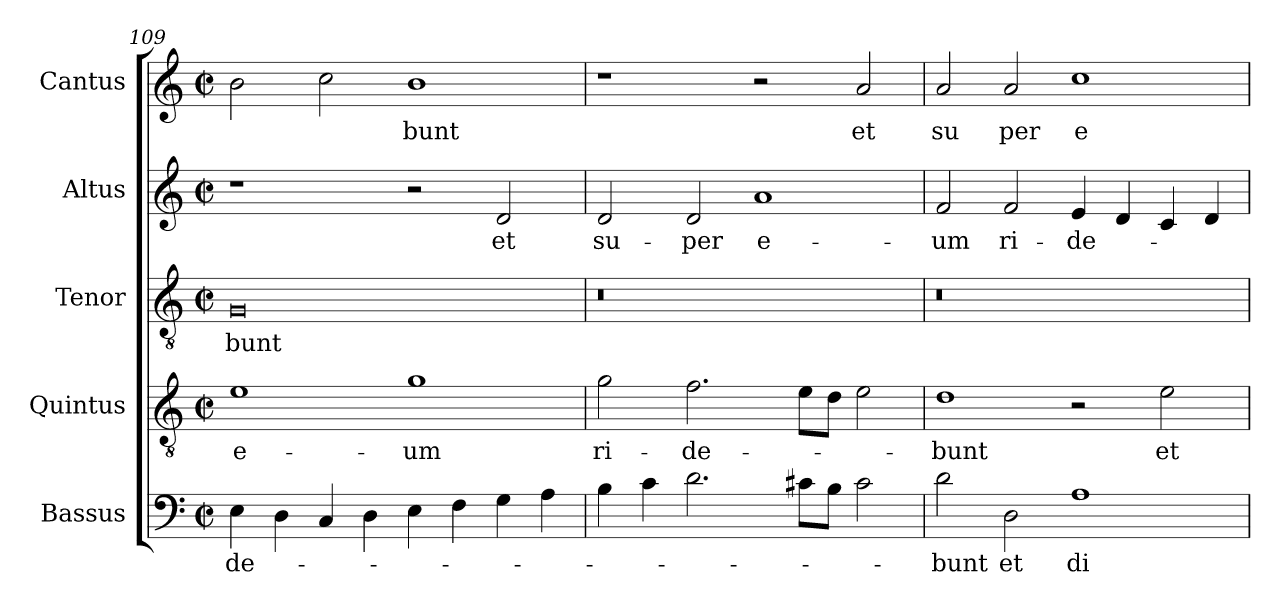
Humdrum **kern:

**kern	**text	**kern	**text	**kern	**text	**kern	**text	**kern	**text
*part5	*part5	*part4	*part4	*part3	*part3	*part2	*part2	*part1	*part1
*staff5	*staff5	*staff4	*staff4	*staff3	*staff3	*staff2	*staff2	*staff1	*staff1
*I"Bassus	*	*I"Quintus	*	*I"Tenor	*	*I"Altus	*	*I"Cantus	*
*clefF4	*	*clefGv2	*	*clefGv2	*	*clefG2	*	*clefG2	*
*M2/2	*	*M2/2	*	*M2/2	*	*M2/2	*	*M2/2	*
*met(c|)	*	*met(c|)	*	*met(c|)	*	*met(c|)	*	*met(c|)	*
=109	=109	=109	=109	=109	=109	=109	=109	=109	=109
!	!LO:LY:b:cj	!	!LO:LY:b:cj	!	!LO:LY:b:cj	!	!	!	!
4E\	-de-	1e	e-	0G	bunt	1r	.	2b\	.
4D\	.	.	.	.	.	.	.	.	.
4C/	.	.	.	.	.	.	.	2cc\	.
4D\	.	.	.	.	.	.	.	.	.
!	!	!	!LO:LY:b:cj	!	!	!	!	!	!LO:LY:b:cj
4E\	.	1g	-um	.	.	2r	.	1b	bunt
4F\	.	.	.	.	.	.	.	.	.
!	!	!	!	!	!	!	!LO:LY:b:cj	!	!
4G\	.	.	.	.	.	2d/	et	.	.
4A\	.	.	.	.	.	.	.	.	.
=110	=110	=110	=110	=110	=110	=110	=110	=110	=110
!	!	!	!LO:LY:b:cj	!	!	!	!LO:LY:b:cj	!	!
4B\	.	2g\	ri-	0r	.	2d/	su-	1r	.
4c\	.	.	.	.	.	.	.	.	.
!	!	!	!LO:LY:b:cj	!	!	!	!LO:LY:b:cj	!	!
2.d\	.	2.f\	-de-	.	.	2d/	-per	.	.
!	!	!	!	!	!	!	!LO:LY:b:cj	!	!
.	.	.	.	.	.	1a	e-	2r	.
8c#\L	.	8e\L	.	.	.	.	.	.	.
8B\J	.	8d\J	.	.	.	.	.	.	.
!	!	!	!	!	!	!	!	!	!LO:LY:b:cj
2c#\	.	2e\	.	.	.	.	.	2a/	et
=111	=111	=111	=111	=111	=111	=111	=111	=111	=111
!	!LO:LY:b:cj	!	!LO:LY:b:cj	!	!	!	!LO:LY:b:cj	!	!LO:LY:b:cj
2d\	-bunt	1d	-bunt	0r	.	2f/	-um	2a/	su
!	!LO:LY:b:cj	!	!	!	!	!	!LO:LY:b:cj	!	!LO:LY:b:cj
2D\	et	.	.	.	.	2f/	ri-	2a/	per
!	!LO:LY:b:cj	!	!	!	!	!	!LO:LY:b:cj	!	!LO:LY:b:cj
1A	di-	2r	.	.	.	4e/	-de-	1cc	e
.	.	.	.	.	.	4d/	.	.	.
!	!	!	!LO:LY:b:cj	!	!	!	!	!	!
.	.	2e\	et	.	.	4c/	.	.	.
.	.	.	.	.	.	4d/	.	.	.
=	=	=	=	=	=	=	=	=	=
*-	*-	*-	*-	*-	*-	*-	*-	*-	*-
